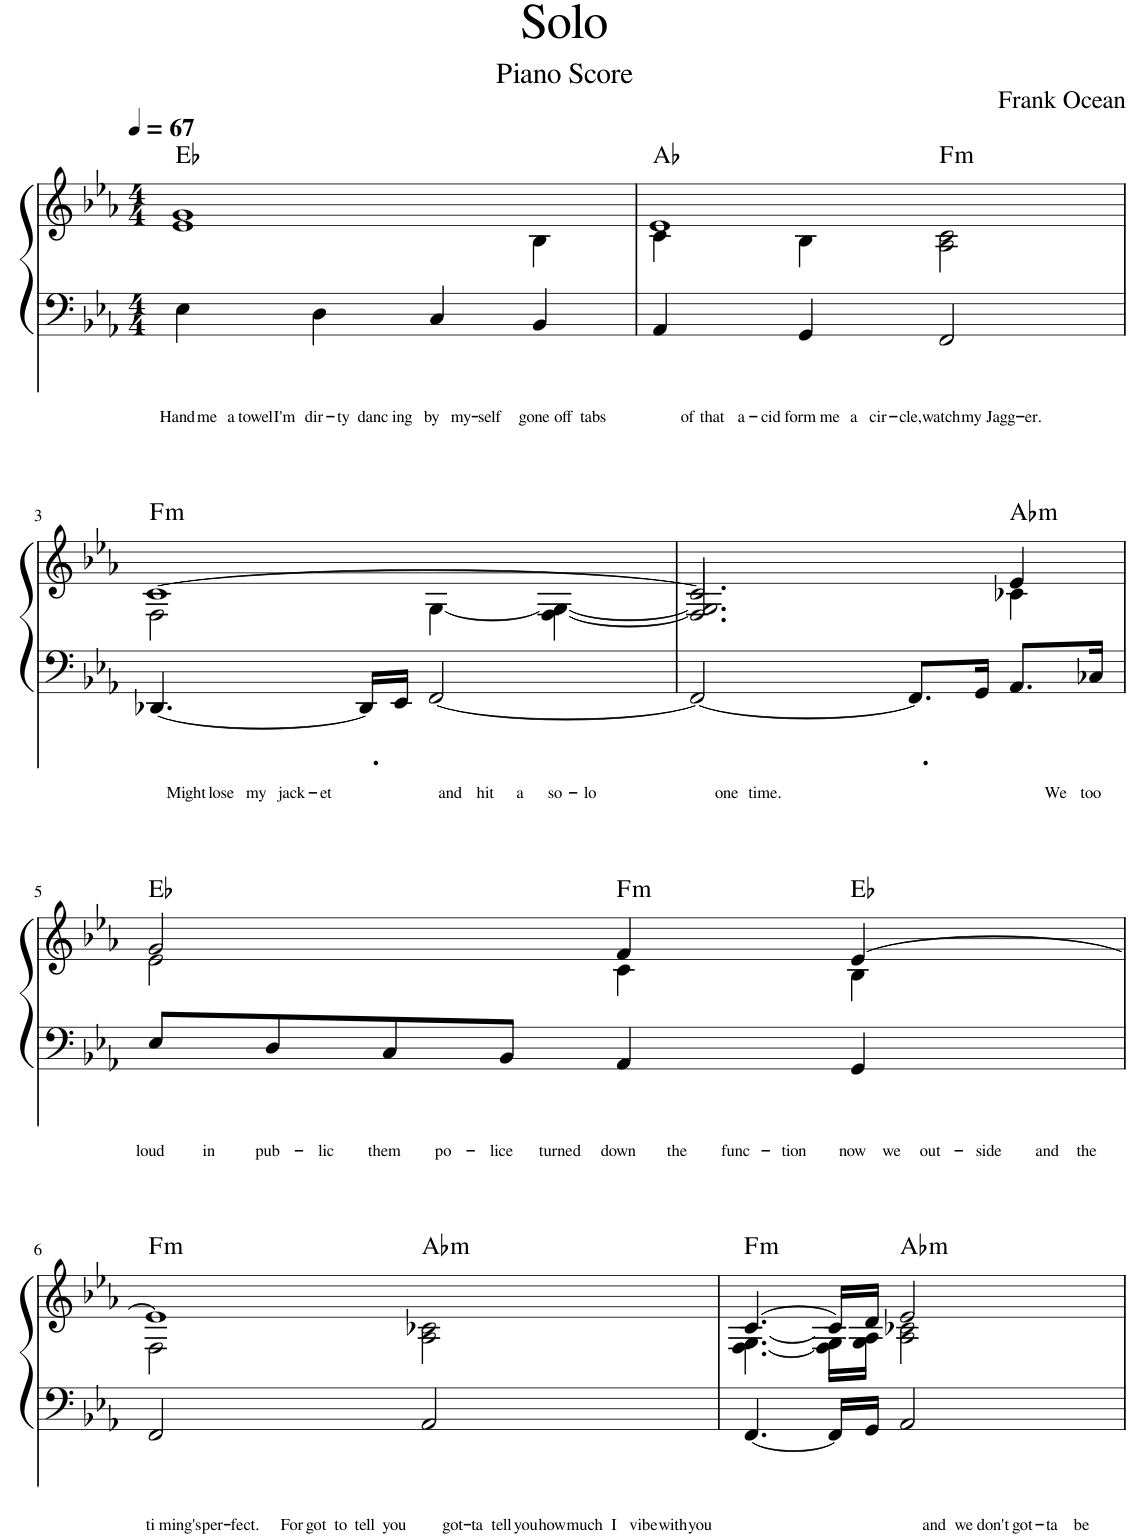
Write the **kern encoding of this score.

**kern	**text	**kern	**kern	**harte
*part2	*part2	*part1	*part1	*part1
*staff3	*staff3	*staff2	*staff1	*
*I"Voice	*	*I"Piano	*	*
*	*	*I'Pno	*	*
*stria1	*	*	*	*
*clefG2	*	*clefF4	*clefG2	*
*k[]	*	*k[b-e-a-]	*k[b-e-a-]	*
*M4/4	*	*M4/4	*M4/4	*
*MM67	*	*MM67	*MM67	*
=1	=1	=1	=1	=1
!	!LO:LY:b	!	!	!
*	*	*	*^	*
16b-Xi/LL	Hand	4E-\	1e- 1g	2.ryy	Eb:maj
!	!LO:LY:b	!	!	!	!
32b-i/L	me	.	.	.	.
!	!LO:LY:b	!	!	!	!
32b-i/J	a	.	.	.	.
!	!LO:LY:b	!	!	!	!
16b-i/	towel	.	.	.	.
!	!LO:LY:b	!	!	!	!
16b-i/JJ	I'm	.	.	.	.
!	!LO:LY:b	!	!	!	!
16b-i/LL	dir-	4D\	.	.	.
!	!LO:LY:b	!	!	!	!
16b-i/	-ty	.	.	.	.
!	!LO:LY:b	!	!	!	!
16b-i/	danc-	.	.	.	.
!	!LO:LY:b	!	!	!	!
16b-i/JJ	-ing	.	.	.	.
!	!LO:LY:b	!	!	!	!
16b-i/LL	by	4C/	.	.	.
!	!LO:LY:b	!	!	!	!
16b-i/J	my-	.	.	.	.
!	!LO:LY:b	!	!	!	!
8b-i/J	-self	.	.	.	.
!	!LO:LY:b	!	!	!	!
16b-i/LL	gone	4BB-/	.	4B-\	.
!	!LO:LY:b	!	!	!	!
16b-i/J	off	.	.	.	.
!	!LO:LY:b	!	!	!	!
8b-i/J	tabs	.	.	.	.
=2	=2	=2	=2	=2	=2
32r	.	4AA-/	1e-	4c\	Ab:maj
!	!LO:LY:b	!	!	!	!
32b-Xi/KLL	of	.	.	.	.
!	!LO:LY:b	!	!	!	!
16b-i/	that	.	.	.	.
!	!LO:LY:b	!	!	!	!
16b-i/	a-	.	.	.	.
!	!LO:LY:b	!	!	!	!
16b-i/JJ	-cid	.	.	.	.
!	!LO:LY:b	!	!	!	!
16b-i/LL	form	4GG/	.	4B-\	.
!	!LO:LY:b	!	!	!	!
32b-i/L	me	.	.	.	.
!	!LO:LY:b	!	!	!	!
32b-i/J	a	.	.	.	.
!	!LO:LY:b	!	!	!	!
16b-i/	cir-	.	.	.	.
!	!LO:LY:b	!	!	!	!
16b-i/JJ	-cle,	.	.	.	.
!	!LO:LY:b	!	!	!	!LO:H:kt=m
16b-i/LL	watch	2FF/	.	2A-\ 2c\	F:min
!	!LO:LY:b	!	!	!	!
16b-i/	my	.	.	.	.
!	!LO:LY:b	!	!	!	!
16b-i/	Jagg-	.	.	.	.
!	!LO:LY:b	!	!	!	!
16b-i/JJ	-er.	.	.	.	.
4r	.	.	.	.	.
!!LO:LB:g=z	!!
=3	=3	=3	=3	=3	=3
!	!	!	!	!	!LO:H:kt=m
16r	.	[4.DD-X/	[1c	2F\	F:min
!	!LO:LY:b	!	!	!	!
16b-Xi/LL	Might	.	.	.	.
!	!LO:LY:b	!	!	!	!
16b-i/	lose	.	.	.	.
!	!LO:LY:b	!	!	!	!
16b-i/JJ	my	.	.	.	.
!	!LO:LY:b	!	!	!	!
16b-i/LL	jack-	.	.	.	.
!	!LO:LY:b	!	!	!	!
16b-i/JJ	-et	.	.	.	.
8.r	.	16DD-/LL]	.	.	.
.	.	16EE-/JJ	.	.	.
.	.	[2FF/	.	[4G\	.
!	!LO:LY:b	!	!	!	!
16b-i/LL	and	.	.	.	.
!	!LO:LY:b	!	!	!	!
16b-i/	hit	.	.	.	.
!	!LO:LY:b	!	!	!	!
16b-i/JJ	a	.	.	.	.
!	!LO:LY:b	!	!	!	!
16b-i/LL	so-	.	.	[4F\ 4G\_	.
!	!LO:LY:b	!	!	!	!
16b-i/JJ	-lo	.	.	.	.
8r	.	.	.	.	.
=4	=4	=4	=4	=4	=4
16r	.	2FF/_	2.c/]	2.F/] 2.G/]	.
!	!LO:LY:b	!	!	!	!
16b-Xi/LL	one	.	.	.	.
!	!LO:LY:b	!	!	!	!
16b-i/JJ	time.	.	.	.	.
16r	.	.	.	.	.
4r	.	.	.	.	.
4.r	.	8.FF/L]	.	.	.
.	.	16GG/Jk	.	.	.
!	!	!	!	!	!LO:H:kt=m
.	.	8.AA-/L	4e-/	4c-X\	Ab:min
!	!LO:LY:b	!	!	!	!
16b-i/LL	We	.	.	.	.
!	!LO:LY:b	!	!	!	!
16b-i/JJ	too	16C-X/Jk	.	.	.
!!LO:LB:g=z	!!
=5	=5	=5	=5	=5	=5
!	!LO:LY:b	!	!	!	!
16b-Xi/LL	loud	8E-/L	2g/	2e-\	Eb:maj
!	!LO:LY:b	!	!	!	!
16b-i/	in	.	.	.	.
!	!LO:LY:b	!	!	!	!
16b-i/	pub-	8D/	.	.	.
!	!LO:LY:b	!	!	!	!
16b-i/JJ	-lic	.	.	.	.
!	!LO:LY:b	!	!	!	!
16b-i/LL	them	8C/	.	.	.
!	!LO:LY:b	!	!	!	!
16b-i/	po-	.	.	.	.
!	!LO:LY:b	!	!	!	!
16b-i/	-lice	8BB-/J	.	.	.
!	!LO:LY:b	!	!	!	!
16b-i/JJ	turned	.	.	.	.
!	!LO:LY:b	!	!	!	!LO:H:kt=m
16b-i/LL	down	4AA-/	4f/	4c\	F:min
!	!LO:LY:b	!	!	!	!
16b-i/	the	.	.	.	.
!	!LO:LY:b	!	!	!	!
16b-i/	func-	.	.	.	.
!	!LO:LY:b	!	!	!	!
16b-i/JJ	-tion	.	.	.	.
!	!LO:LY:b	!	!	!	!
32b-i/LLL	now	4GG/	[4e-/	4B-\	Eb:maj
!	!LO:LY:b	!	!	!	!
32b-i/J	we	.	.	.	.
!	!LO:LY:b	!	!	!	!
16b-i/	out-	.	.	.	.
!	!LO:LY:b	!	!	!	!
16b-i/	-side	.	.	.	.
!	!LO:LY:b	!	!	!	!
32b-i/L	and	.	.	.	.
!	!LO:LY:b	!	!	!	!
32b-i/JJJ	the	.	.	.	.
!!LO:LB:g=z	!!
=6	=6	=6	=6	=6	=6
!	!LO:LY:b	!	!	!	!LO:H:kt=m
16b-Xi/LL	ti-	2FF/	1e-]	2F\	F:min
!	!LO:LY:b	!	!	!	!
16b-i/	-ming's	.	.	.	.
!	!LO:LY:b	!	!	!	!
16b-i/	per-	.	.	.	.
!	!LO:LY:b	!	!	!	!
16b-i/JJ	-fect.	.	.	.	.
32r	.	.	.	.	.
!	!LO:LY:b	!	!	!	!
32b-i/LLL	For-	.	.	.	.
!	!LO:LY:b	!	!	!	!
32b-i/	-got	.	.	.	.
!	!LO:LY:b	!	!	!	!
32b-i/J	to	.	.	.	.
!	!LO:LY:b	!	!	!	!
16b-i/	tell	.	.	.	.
!	!LO:LY:b	!	!	!	!
16b-i/JJ	you	.	.	.	.
!	!	!	!	!	!LO:H:kt=m
16r	.	2AA-/	.	2A-\ 2c-X\	Ab:min
!	!LO:LY:b	!	!	!	!
32b-i/LLL	got-	.	.	.	.
!	!LO:LY:b	!	!	!	!
32b-i/	-ta	.	.	.	.
!	!LO:LY:b	!	!	!	!
32b-i/	tell	.	.	.	.
!	!LO:LY:b	!	!	!	!
32b-i/J	you	.	.	.	.
!	!LO:LY:b	!	!	!	!
16b-i/JJ	how	.	.	.	.
!	!LO:LY:b	!	!	!	!
16b-i/LL	much	.	.	.	.
!	!LO:LY:b	!	!	!	!
16b-i/	I	.	.	.	.
!	!LO:LY:b	!	!	!	!
16b-i/	vibe	.	.	.	.
!	!LO:LY:b	!	!	!	!
32b-i/L	with	.	.	.	.
!	!LO:LY:b	!	!	!	!
32b-i/JJJ	you	.	.	.	.
=7	=7	=7	=7	=7	=7
!	!	!	!	!	!LO:H:kt=m
2r	.	[4.FF/	[4.c/	[4.F\ [4.G\	F:min
.	.	16FF/LL]	16c/LL]	16F\] 16G\]LL	.
.	.	16GG/JJ	16d/JJ	16G\ 16A-\JJ	.
!	!	!	!	!	!LO:H:kt=m
16r	.	2AA-/	2e-/	2A-\ 2c-X\	Ab:min
!	!LO:LY:b	!	!	!	!
16b-Xi/LL	and	.	.	.	.
!	!LO:LY:b	!	!	!	!
16b-i/	we	.	.	.	.
!	!LO:LY:b	!	!	!	!
16b-i/JJ	don't	.	.	.	.
!	!LO:LY:b	!	!	!	!
16b-i/LL	got-	.	.	.	.
!	!LO:LY:b	!	!	!	!
16b-i/J	-ta	.	.	.	.
!	!LO:LY:b	!	!	!	!
8b-i/J	be	.	.	.	.
*	*	*	*v	*v	*
=	=	=	=	=
*-	*-	*-	*-	*-
